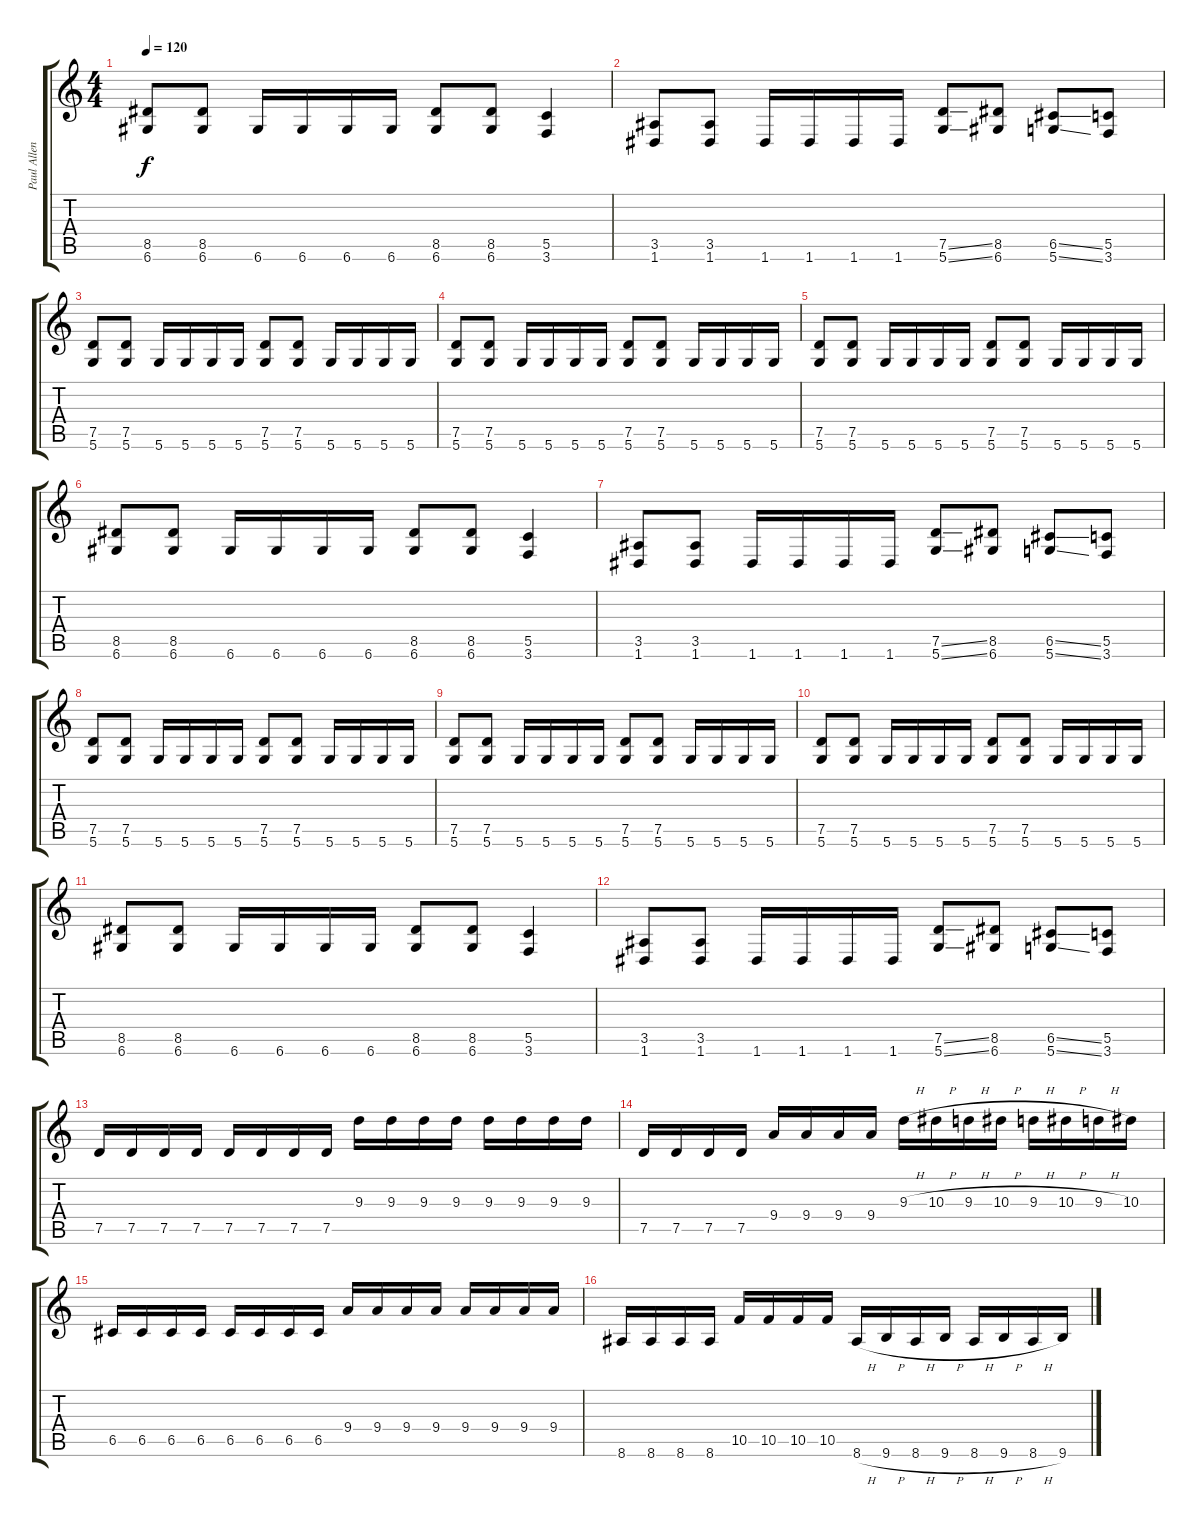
\track ("Paul Allender" "Paul Allen") {instrument distortionguitar}
\staff {score tabs}
\tuning (D4 A3 F3 C3 G2 D2) {hide}
\ts (4 4)
\tempo 120
\clef g2
\ks c
(8.5 6.6).8{dy f} (8.5 6.6).8 6.6.16 6.6.16 6.6.16 6.6.16 (8.5 6.6).8 (8.5 6.6).8 (5.5 3.6).4 |
(3.5 1.6).8 (3.5 1.6).8 1.6.16 1.6.16 1.6.16 1.6.16 (7.5{ss} 5.6{ss}).8 (8.5 6.6).8 (6.5{ss} 5.6{ss}).8 (5.5 3.6).8 |
(7.5 5.6).8 (7.5 5.6).8 5.6.16 5.6.16 5.6.16 5.6.16 (7.5 5.6).8 (7.5 5.6).8 5.6.16 5.6.16 5.6.16 5.6.16 |
(7.5 5.6).8 (7.5 5.6).8 5.6.16 5.6.16 5.6.16 5.6.16 (7.5 5.6).8 (7.5 5.6).8 5.6.16 5.6.16 5.6.16 5.6.16 |
(7.5 5.6).8 (7.5 5.6).8 5.6.16 5.6.16 5.6.16 5.6.16 (7.5 5.6).8 (7.5 5.6).8 5.6.16 5.6.16 5.6.16 5.6.16 |
(8.5 6.6).8 (8.5 6.6).8 6.6.16 6.6.16 6.6.16 6.6.16 (8.5 6.6).8 (8.5 6.6).8 (5.5 3.6).4 |
(3.5 1.6).8 (3.5 1.6).8 1.6.16 1.6.16 1.6.16 1.6.16 (7.5{ss} 5.6{ss}).8 (8.5 6.6).8 (6.5{ss} 5.6{ss}).8 (5.5 3.6).8 |
(7.5 5.6).8 (7.5 5.6).8 5.6.16 5.6.16 5.6.16 5.6.16 (7.5 5.6).8 (7.5 5.6).8 5.6.16 5.6.16 5.6.16 5.6.16 |
(7.5 5.6).8 (7.5 5.6).8 5.6.16 5.6.16 5.6.16 5.6.16 (7.5 5.6).8 (7.5 5.6).8 5.6.16 5.6.16 5.6.16 5.6.16 |
(7.5 5.6).8 (7.5 5.6).8 5.6.16 5.6.16 5.6.16 5.6.16 (7.5 5.6).8 (7.5 5.6).8 5.6.16 5.6.16 5.6.16 5.6.16 |
(8.5 6.6).8 (8.5 6.6).8 6.6.16 6.6.16 6.6.16 6.6.16 (8.5 6.6).8 (8.5 6.6).8 (5.5 3.6).4 |
(3.5 1.6).8 (3.5 1.6).8 1.6.16 1.6.16 1.6.16 1.6.16 (7.5{ss} 5.6{ss}).8 (8.5 6.6).8 (6.5{ss} 5.6{ss}).8 (5.5 3.6).8 |
7.5.16 7.5.16 7.5.16 7.5.16 7.5.16 7.5.16 7.5.16 7.5.16 9.3.16 9.3.16 9.3.16 9.3.16 9.3.16 9.3.16 9.3.16 9.3.16 |
7.5.16 7.5.16 7.5.16 7.5.16 9.4.16 9.4.16 9.4.16 9.4.16 9.3{h}.16 10.3{h}.16 9.3{h}.16 10.3{h}.16 9.3{h}.16 10.3{h}.16 9.3{h}.16 10.3.16 |
6.5.16 6.5.16 6.5.16 6.5.16 6.5.16 6.5.16 6.5.16 6.5.16 9.4.16 9.4.16 9.4.16 9.4.16 9.4.16 9.4.16 9.4.16 9.4.16 |
8.6.16 8.6.16 8.6.16 8.6.16 10.5.16 10.5.16 10.5.16 10.5.16 8.6{h}.16 9.6{h}.16 8.6{h}.16 9.6{h}.16 8.6{h}.16 9.6{h}.16 8.6{h}.16 9.6.16
